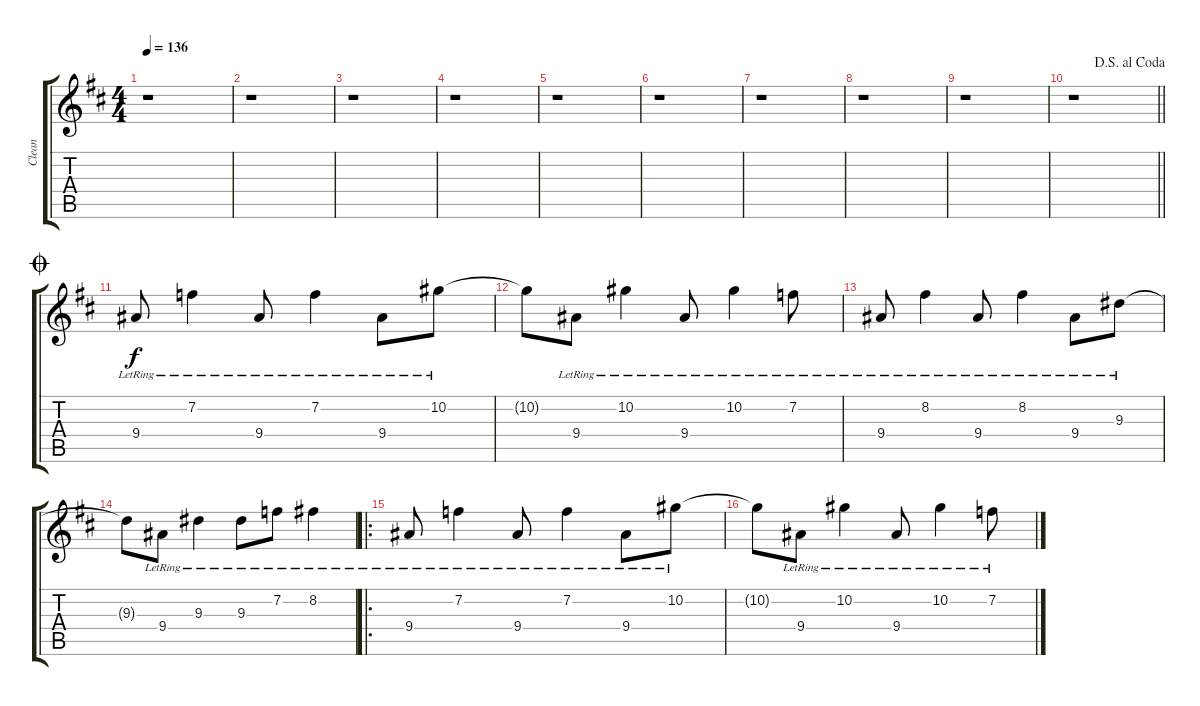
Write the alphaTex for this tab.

\track ("Clean" "Clean") {instrument acousticguitarsteel}
\staff {score tabs}
\tuning (Eb4 Bb3 Gb3 Db3 Ab2 Db2) {hide}
\ts (4 4)
\tempo 136
\clef g2
\ks d
r.1{dy f} |
r.1 |
r.1 |
r.1 |
r.1 |
r.1 |
r.1 |
r.1 |
r.1 |
\jump dalsegnoalcoda
\barLineRight lightlight
r.1 |
\jump coda
9.4{lr}.8 7.2{lr}.4 9.4{lr}.8 7.2{lr}.4 9.4{lr}.8 10.2{lr}.8 |
10.2{t}.8 9.4{lr}.8 10.2{lr}.4 9.4{lr}.8 10.2{lr}.4 7.2{lr}.8 |
9.4{lr}.8 8.2{lr}.4 9.4{lr}.8 8.2{lr}.4 9.4{lr}.8 9.3{lr}.8 |
9.3{t}.8 9.4{lr}.8 9.3{lr}.4 9.3{lr}.8 7.2{lr}.8 8.2{lr}.4 |
\ro
9.4{lr}.8 7.2{lr}.4 9.4{lr}.8 7.2{lr}.4 9.4{lr}.8 10.2{lr}.8 |
10.2{t}.8 9.4{lr}.8 10.2{lr}.4 9.4{lr}.8 10.2{lr}.4 7.2{lr}.8
